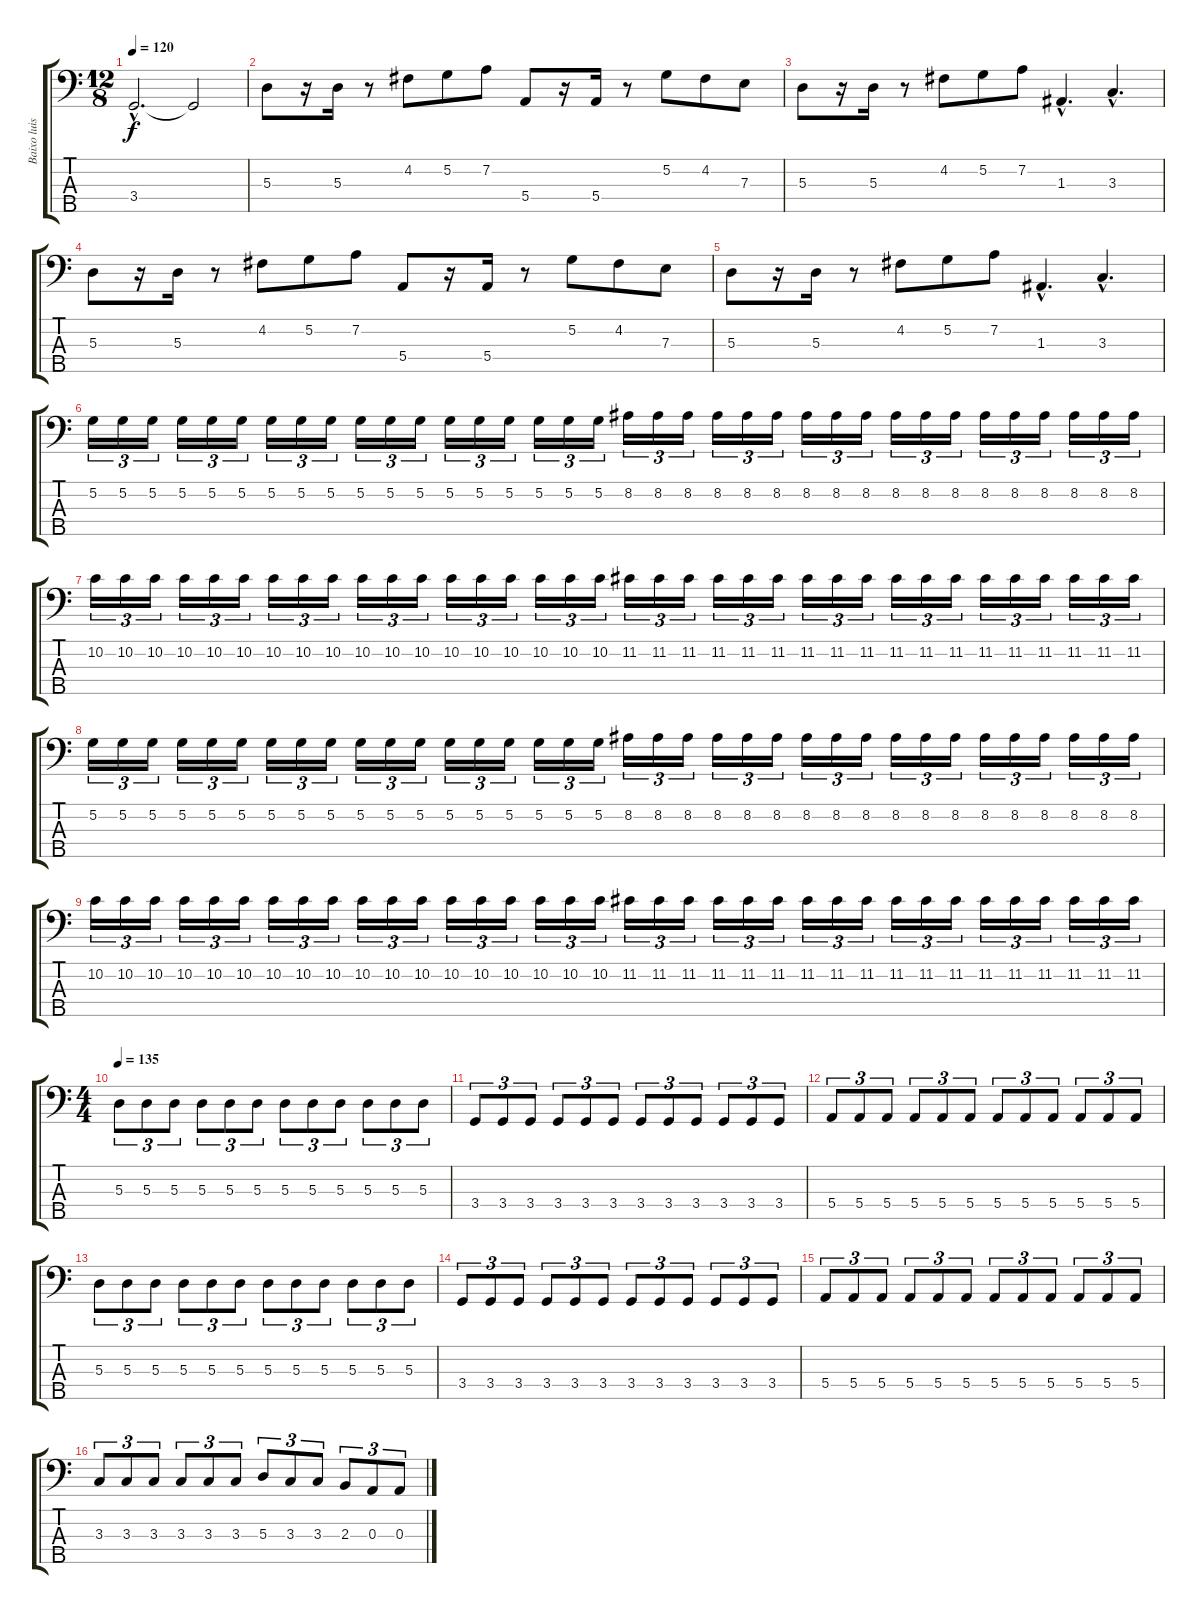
\track ("Baixo luis" "Baixo luis") {instrument electricbassfinger}
\staff {score tabs}
\tuning (G2 D2 A1 E1 B0) {hide}
\ts (12 8)
\tempo 120
\clef f4
\ks c
3.4{hac}.2{d dy f} 3.4{t}.2 |
5.3.8 r.16 5.3.16 r.8 4.2.8 5.2.8 7.2.8 5.4.8 r.16 5.4.16 r.8 5.2.8 4.2.8 7.3.8 |
5.3.8 r.16 5.3.16 r.8 4.2.8 5.2.8 7.2.8 1.3{hac}.4{d} 3.3{hac}.4{d} |
5.3.8 r.16 5.3.16 r.8 4.2.8 5.2.8 7.2.8 5.4.8 r.16 5.4.16 r.8 5.2.8 4.2.8 7.3.8 |
5.3.8 r.16 5.3.16 r.8 4.2.8 5.2.8 7.2.8 1.3{hac}.4{d} 3.3{hac}.4{d} |
5.2.16{tu (3 2)} 5.2.16{tu (3 2)} 5.2.16{tu (3 2)} 5.2.16{tu (3 2)} 5.2.16{tu (3 2)} 5.2.16{tu (3 2)} 5.2.16{tu (3 2)} 5.2.16{tu (3 2)} 5.2.16{tu (3 2)} 5.2.16{tu (3 2)} 5.2.16{tu (3 2)} 5.2.16{tu (3 2)} 5.2.16{tu (3 2)} 5.2.16{tu (3 2)} 5.2.16{tu (3 2)} 5.2.16{tu (3 2)} 5.2.16{tu (3 2)} 5.2.16{tu (3 2)} 8.2.16{tu (3 2)} 8.2.16{tu (3 2)} 8.2.16{tu (3 2)} 8.2.16{tu (3 2)} 8.2.16{tu (3 2)} 8.2.16{tu (3 2)} 8.2.16{tu (3 2)} 8.2.16{tu (3 2)} 8.2.16{tu (3 2)} 8.2.16{tu (3 2)} 8.2.16{tu (3 2)} 8.2.16{tu (3 2)} 8.2.16{tu (3 2)} 8.2.16{tu (3 2)} 8.2.16{tu (3 2)} 8.2.16{tu (3 2)} 8.2.16{tu (3 2)} 8.2.16{tu (3 2)} |
10.2.16{tu (3 2)} 10.2.16{tu (3 2)} 10.2.16{tu (3 2)} 10.2.16{tu (3 2)} 10.2.16{tu (3 2)} 10.2.16{tu (3 2)} 10.2.16{tu (3 2)} 10.2.16{tu (3 2)} 10.2.16{tu (3 2)} 10.2.16{tu (3 2)} 10.2.16{tu (3 2)} 10.2.16{tu (3 2)} 10.2.16{tu (3 2)} 10.2.16{tu (3 2)} 10.2.16{tu (3 2)} 10.2.16{tu (3 2)} 10.2.16{tu (3 2)} 10.2.16{tu (3 2)} 11.2.16{tu (3 2)} 11.2.16{tu (3 2)} 11.2.16{tu (3 2)} 11.2.16{tu (3 2)} 11.2.16{tu (3 2)} 11.2.16{tu (3 2)} 11.2.16{tu (3 2)} 11.2.16{tu (3 2)} 11.2.16{tu (3 2)} 11.2.16{tu (3 2)} 11.2.16{tu (3 2)} 11.2.16{tu (3 2)} 11.2.16{tu (3 2)} 11.2.16{tu (3 2)} 11.2.16{tu (3 2)} 11.2.16{tu (3 2)} 11.2.16{tu (3 2)} 11.2.16{tu (3 2)} |
5.2.16{tu (3 2)} 5.2.16{tu (3 2)} 5.2.16{tu (3 2)} 5.2.16{tu (3 2)} 5.2.16{tu (3 2)} 5.2.16{tu (3 2)} 5.2.16{tu (3 2)} 5.2.16{tu (3 2)} 5.2.16{tu (3 2)} 5.2.16{tu (3 2)} 5.2.16{tu (3 2)} 5.2.16{tu (3 2)} 5.2.16{tu (3 2)} 5.2.16{tu (3 2)} 5.2.16{tu (3 2)} 5.2.16{tu (3 2)} 5.2.16{tu (3 2)} 5.2.16{tu (3 2)} 8.2.16{tu (3 2)} 8.2.16{tu (3 2)} 8.2.16{tu (3 2)} 8.2.16{tu (3 2)} 8.2.16{tu (3 2)} 8.2.16{tu (3 2)} 8.2.16{tu (3 2)} 8.2.16{tu (3 2)} 8.2.16{tu (3 2)} 8.2.16{tu (3 2)} 8.2.16{tu (3 2)} 8.2.16{tu (3 2)} 8.2.16{tu (3 2)} 8.2.16{tu (3 2)} 8.2.16{tu (3 2)} 8.2.16{tu (3 2)} 8.2.16{tu (3 2)} 8.2.16{tu (3 2)} |
10.2.16{tu (3 2)} 10.2.16{tu (3 2)} 10.2.16{tu (3 2)} 10.2.16{tu (3 2)} 10.2.16{tu (3 2)} 10.2.16{tu (3 2)} 10.2.16{tu (3 2)} 10.2.16{tu (3 2)} 10.2.16{tu (3 2)} 10.2.16{tu (3 2)} 10.2.16{tu (3 2)} 10.2.16{tu (3 2)} 10.2.16{tu (3 2)} 10.2.16{tu (3 2)} 10.2.16{tu (3 2)} 10.2.16{tu (3 2)} 10.2.16{tu (3 2)} 10.2.16{tu (3 2)} 11.2.16{tu (3 2)} 11.2.16{tu (3 2)} 11.2.16{tu (3 2)} 11.2.16{tu (3 2)} 11.2.16{tu (3 2)} 11.2.16{tu (3 2)} 11.2.16{tu (3 2)} 11.2.16{tu (3 2)} 11.2.16{tu (3 2)} 11.2.16{tu (3 2)} 11.2.16{tu (3 2)} 11.2.16{tu (3 2)} 11.2.16{tu (3 2)} 11.2.16{tu (3 2)} 11.2.16{tu (3 2)} 11.2.16{tu (3 2)} 11.2.16{tu (3 2)} 11.2.16{tu (3 2)} |
\ts (4 4)
\tempo 141
\tempo 134
\tempo 135
5.3.8{tu (3 2)} 5.3.8{tu (3 2)} 5.3.8{tu (3 2)} 5.3.8{tu (3 2)} 5.3.8{tu (3 2)} 5.3.8{tu (3 2)} 5.3.8{tu (3 2)} 5.3.8{tu (3 2)} 5.3.8{tu (3 2)} 5.3.8{tu (3 2)} 5.3.8{tu (3 2)} 5.3.8{tu (3 2)} |
3.4.8{tu (3 2)} 3.4.8{tu (3 2)} 3.4.8{tu (3 2)} 3.4.8{tu (3 2)} 3.4.8{tu (3 2)} 3.4.8{tu (3 2)} 3.4.8{tu (3 2)} 3.4.8{tu (3 2)} 3.4.8{tu (3 2)} 3.4.8{tu (3 2)} 3.4.8{tu (3 2)} 3.4.8{tu (3 2)} |
5.4.8{tu (3 2)} 5.4.8{tu (3 2)} 5.4.8{tu (3 2)} 5.4.8{tu (3 2)} 5.4.8{tu (3 2)} 5.4.8{tu (3 2)} 5.4.8{tu (3 2)} 5.4.8{tu (3 2)} 5.4.8{tu (3 2)} 5.4.8{tu (3 2)} 5.4.8{tu (3 2)} 5.4.8{tu (3 2)} |
5.3.8{tu (3 2)} 5.3.8{tu (3 2)} 5.3.8{tu (3 2)} 5.3.8{tu (3 2)} 5.3.8{tu (3 2)} 5.3.8{tu (3 2)} 5.3.8{tu (3 2)} 5.3.8{tu (3 2)} 5.3.8{tu (3 2)} 5.3.8{tu (3 2)} 5.3.8{tu (3 2)} 5.3.8{tu (3 2)} |
3.4.8{tu (3 2)} 3.4.8{tu (3 2)} 3.4.8{tu (3 2)} 3.4.8{tu (3 2)} 3.4.8{tu (3 2)} 3.4.8{tu (3 2)} 3.4.8{tu (3 2)} 3.4.8{tu (3 2)} 3.4.8{tu (3 2)} 3.4.8{tu (3 2)} 3.4.8{tu (3 2)} 3.4.8{tu (3 2)} |
5.4.8{tu (3 2)} 5.4.8{tu (3 2)} 5.4.8{tu (3 2)} 5.4.8{tu (3 2)} 5.4.8{tu (3 2)} 5.4.8{tu (3 2)} 5.4.8{tu (3 2)} 5.4.8{tu (3 2)} 5.4.8{tu (3 2)} 5.4.8{tu (3 2)} 5.4.8{tu (3 2)} 5.4.8{tu (3 2)} |
3.3.8{tu (3 2)} 3.3.8{tu (3 2)} 3.3.8{tu (3 2)} 3.3.8{tu (3 2)} 3.3.8{tu (3 2)} 3.3.8{tu (3 2)} 5.3.8{tu (3 2)} 3.3.8{tu (3 2)} 3.3.8{tu (3 2)} 2.3.8{tu (3 2)} 0.3.8{tu (3 2)} 0.3.8{tu (3 2)}
